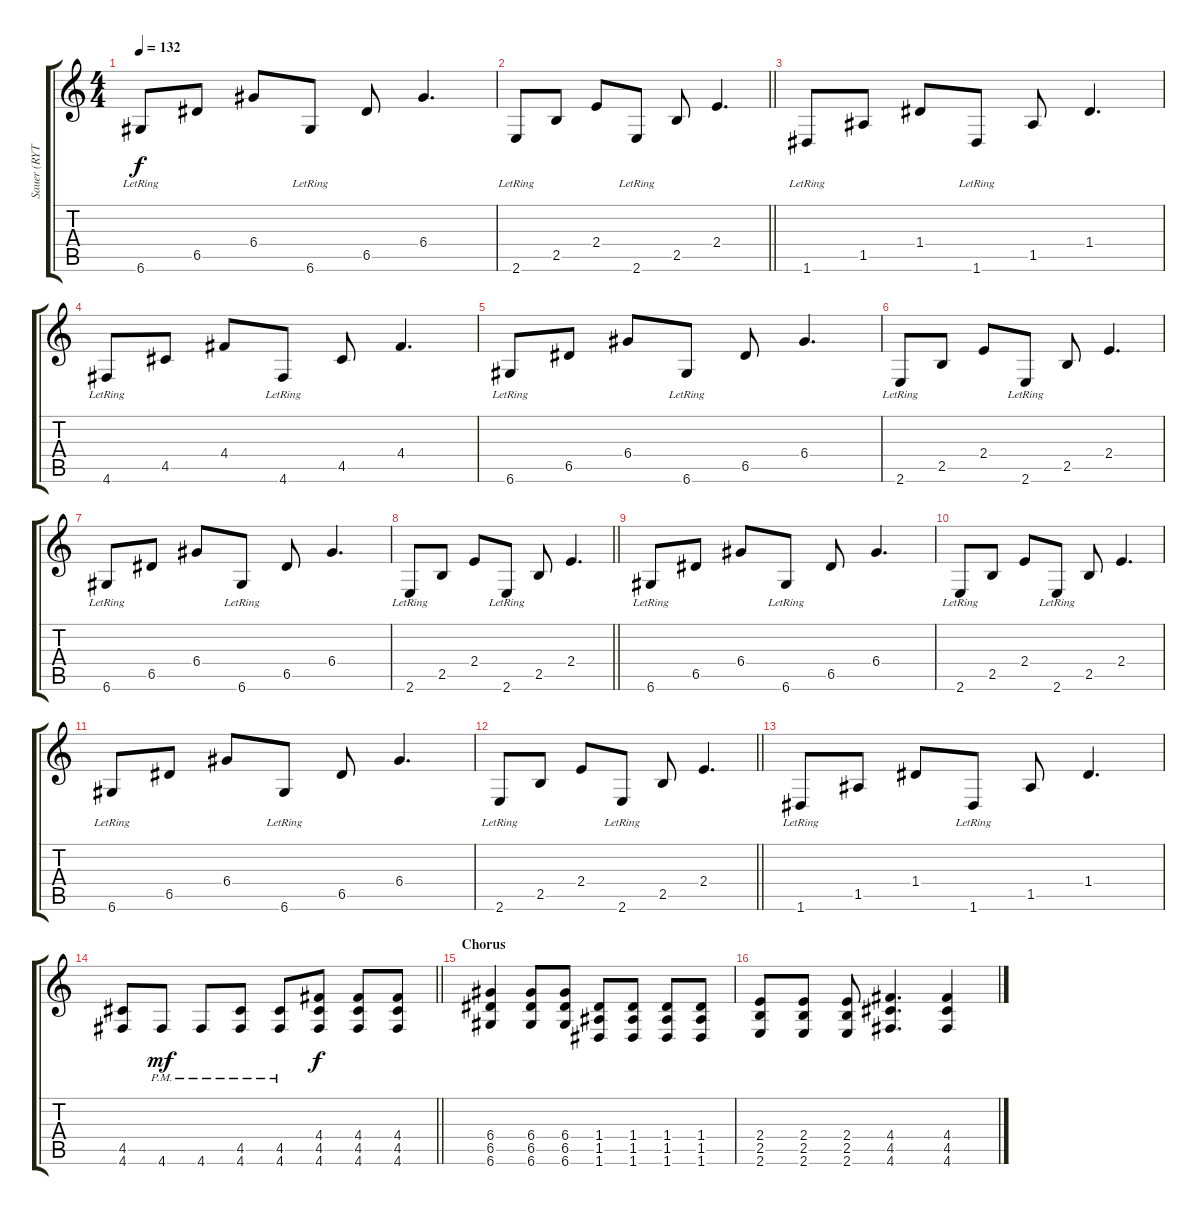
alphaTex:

\track ("Sauer (RYTHM)" "Sauer (RYT") {instrument distortionguitar}
\staff {score tabs}
\tuning (E4 B3 G3 D3 A2 D2) {hide}
\ts (4 4)
\tempo 132
\clef g2
\ks c
6.6{lr}.8{dy f} 6.5.8 6.4.8 6.6{lr}.8 6.5.8 6.4.4{d} |
\barLineRight lightlight
2.6{lr}.8 2.5.8 2.4.8 2.6{lr}.8 2.5.8 2.4.4{d} |
1.6{lr}.8 1.5.8 1.4.8 1.6{lr}.8 1.5.8 1.4.4{d} |
4.6{lr}.8 4.5.8 4.4.8 4.6{lr}.8 4.5.8 4.4.4{d} |
6.6{lr}.8 6.5.8 6.4.8 6.6{lr}.8 6.5.8 6.4.4{d} |
2.6{lr}.8 2.5.8 2.4.8 2.6{lr}.8 2.5.8 2.4.4{d} |
6.6{lr}.8 6.5.8 6.4.8 6.6{lr}.8 6.5.8 6.4.4{d} |
\barLineRight lightlight
2.6{lr}.8 2.5.8 2.4.8 2.6{lr}.8 2.5.8 2.4.4{d} |
6.6{lr}.8 6.5.8 6.4.8 6.6{lr}.8 6.5.8 6.4.4{d} |
2.6{lr}.8 2.5.8 2.4.8 2.6{lr}.8 2.5.8 2.4.4{d} |
6.6{lr}.8 6.5.8 6.4.8 6.6{lr}.8 6.5.8 6.4.4{d} |
\barLineRight lightlight
2.6{lr}.8 2.5.8 2.4.8 2.6{lr}.8 2.5.8 2.4.4{d} |
1.6{lr}.8 1.5.8 1.4.8 1.6{lr}.8 1.5.8 1.4.4{d} |
\barLineRight lightlight
(4.5 4.6).8{volume 12 instrument distortionguitar} 4.6{pm}.8{dy mf} 4.6{pm}.8 (4.5{pm} 4.6{pm}).8 (4.5{pm} 4.6{pm}).8 (4.4 4.5 4.6).8{dy f} (4.4 4.5 4.6).8 (4.4 4.5 4.6).8 |
\section ("" "Chorus")
(6.4 6.5 6.6).4 (6.4 6.5 6.6).8 (6.4 6.5 6.6).8 (1.4 1.5 1.6).8 (1.4 1.5 1.6).8 (1.4 1.5 1.6).8 (1.4 1.5 1.6).8 |
(2.4 2.5 2.6).8 (2.4 2.5 2.6).8 (2.4 2.5 2.6).8 (4.4 4.5 4.6).4{d} (4.4 4.5 4.6).4
